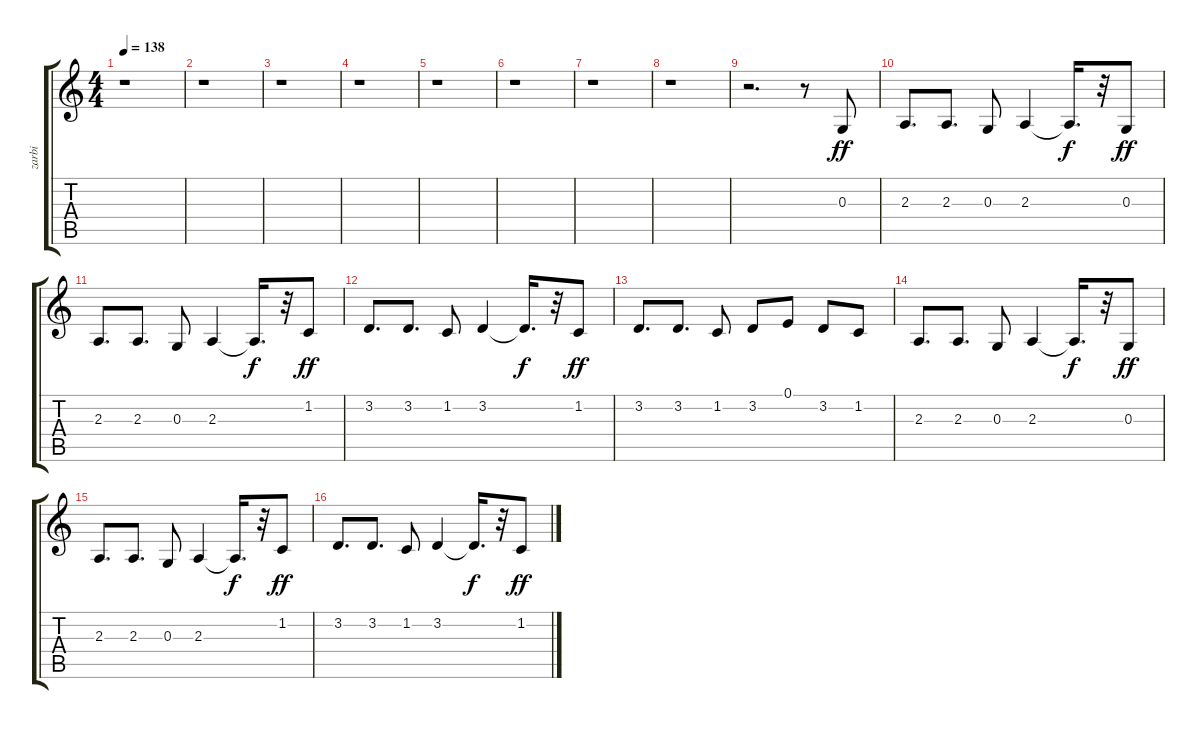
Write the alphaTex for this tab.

\track ("zarbi" "zarbi") {instrument shamisen}
\staff {score tabs}
\tuning (E4 B3 G3 D3 A2 E2) {hide}
\ts (4 4)
\tempo 138
\clef g2
\ks c
r.1{dy ff} |
r.1 |
r.1 |
r.1 |
r.1 |
r.1 |
r.1 |
r.1 |
r.2{d} r.8 0.3.8 |
2.3.8{d} 2.3.8{d} 0.3.8 2.3.4 2.3{t}.16{d dy f} r.32 0.3.8{dy ff} |
2.3.8{d} 2.3.8{d} 0.3.8 2.3.4 2.3{t}.16{d dy f} r.32 1.2.8{dy ff} |
3.2.8{d} 3.2.8{d} 1.2.8 3.2.4 3.2{t}.16{d dy f} r.32 1.2.8{dy ff} |
3.2.8{d} 3.2.8{d} 1.2.8 3.2.8 0.1.8 3.2.8 1.2.8 |
2.3.8{d} 2.3.8{d} 0.3.8 2.3.4 2.3{t}.16{d dy f} r.32 0.3.8{dy ff} |
2.3.8{d} 2.3.8{d} 0.3.8 2.3.4 2.3{t}.16{d dy f} r.32 1.2.8{dy ff} |
3.2.8{d} 3.2.8{d} 1.2.8 3.2.4 3.2{t}.16{d dy f} r.32 1.2.8{dy ff}
